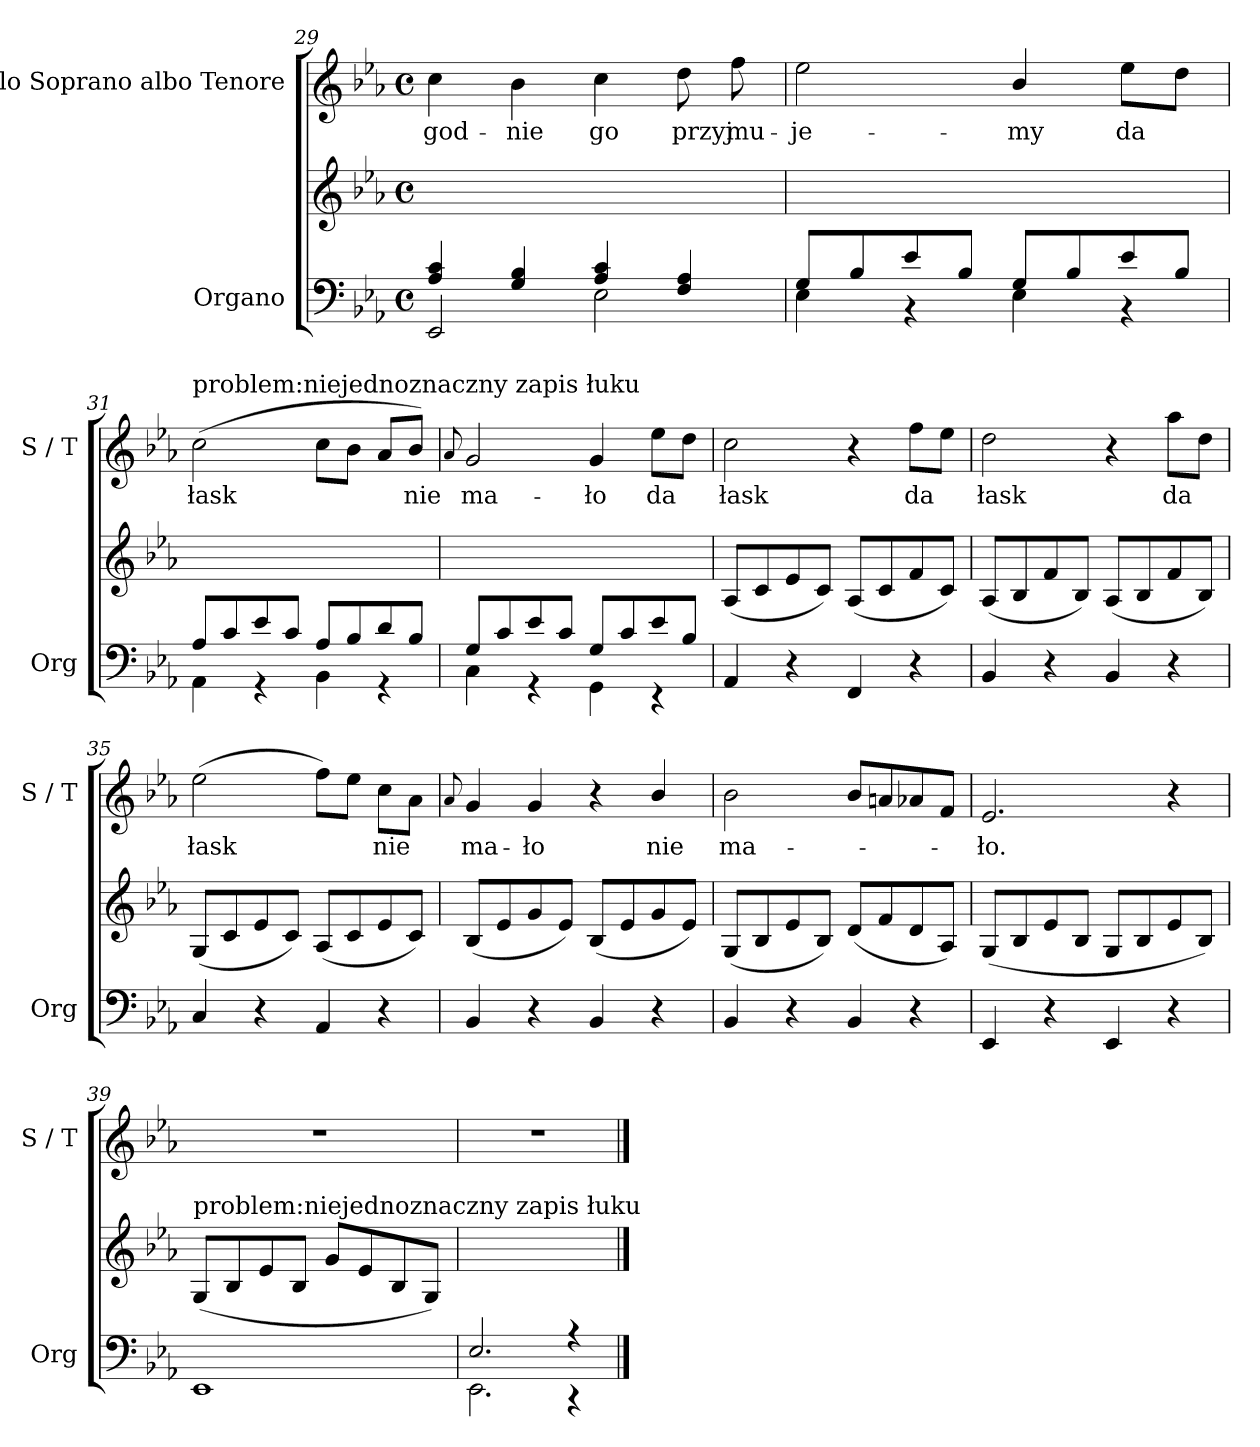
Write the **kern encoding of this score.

**kern	**kern	**kern	**text
*part2	*part2	*part1	*part1
*staff3	*staff2	*staff1	*staff1
*I"Organo	*	*I"Solo Soprano albo Tenore	*
*I'Org	*	*I'S / T	*
*clefF4	*clefG2	*clefG2	*
*k[b-e-a-]	*k[b-e-a-]	*k[b-e-a-]	*
*M4/4	*M4/4	*M4/4	*
*met(c)	*met(c)	*met(c)	*
=29	=29	=29	=29
*^	*	*	*
4A-/ 4c/	2EE-/	1ryy	4cc\	god-
4G/ 4B-/	.	.	4b-\	-nie
4A-/ 4c/	2E-\	.	4cc\	go
4F/ 4A-/	.	.	8dd\	przyj-
.	.	.	8ff\	-mu-
=30	=30	=30	=30	=30
8G/L	4E-\	1ryy	2ee-\	-je-
8B-/	.	.	.	.
8e-/	4r	.	.	.
8B-/J	.	.	.	.
8G/L	4E-\	.	4b-/	-my
8B-/	.	.	.	.
8e-/	4r	.	8ee-\L	da
8B-/J	.	.	8dd\J	.
=31	=31	=31	=31	=31
!	!	!	!LO:TX:a:t=problem&colon;niejednoznaczny zapis łuku	!
8A-/L	4AA-\	1ryy	(2cc\	łask
8c/	.	.	.	.
8e-/	4r	.	.	.
8c/J	.	.	.	.
8A-/L	4BB-\	.	8cc\L	.
8B-/	.	.	8b-\J	.
8d/	4r	.	8a-/L	.
8B-/J	.	.	8b-/J)	nie
=32	=32	=32	=32	=32
.	.	.	8qqa-/	.
8G/L	4C\	1ryy	2g/	ma-
8c/	.	.	.	.
8e-/	4r	.	.	.
8c/J	.	.	.	.
8G/L	4GG\	.	4g/	-ło
8c/	.	.	.	.
8e-/	4r	.	8ee-\L	da
8B-/J	.	.	8dd\J	.
*v	*v	*	*	*
=33	=33	=33	=33
4AA-/	(8A-/L	2cc\	łask
.	8c/	.	.
4r	8e-/	.	.
.	8c/J)	.	.
4FF/	(8A-/L	4r	.
.	8c/	.	.
4r	8f/	8ff\L	da
.	8c/J)	8ee-\J	.
=34	=34	=34	=34
4BB-/	(8A-/L	2dd\	łask
.	8B-/	.	.
4r	8f/	.	.
.	8B-/J)	.	.
4BB-/	(8A-/L	4r	.
.	8B-/	.	.
4r	8f/	8aa-\L	da
.	8B-/J)	8dd\J	.
=35	=35	=35	=35
4C/	(8G/L	(2ee-\	łask
.	8c/	.	.
4r	8e-/	.	.
.	8c/J)	.	.
4AA-/	(8A-/L	8ff\L)	.
.	8c/	8ee-\J	.
4r	8e-/	8cc\L	nie
.	8c/J)	8a-\J	.
=36	=36	=36	=36
.	.	8qqa-/	.
4BB-/	(8B-/L	4g/	ma-
.	8e-/	.	.
4r	8g/	4g/	-ło
.	8e-/J)	.	.
4BB-/	(8B-/L	4r	.
.	8e-/	.	.
4r	8g/	4b-/	nie
.	8e-/J)	.	.
=37	=37	=37	=37
4BB-/	(8G/L	2b-\	ma-
.	8B-/	.	.
4r	8e-/	.	.
.	8B-/J)	.	.
4BB-/	(8d/L	8b-/L	.
.	8f/	8an/	.
4r	8d/	8a-X/	.
.	8A-/J)	8f/J	.
=38	=38	=38	=38
4EE-/	(8G/L	2.e-/	-ło.
.	8B-/	.	.
4r	8e-/	.	.
.	8B-/J	.	.
4EE-/	8G/L	.	.
.	8B-/	.	.
4r	8e-/	4r	.
.	8B-/J)	.	.
=39	=39	=39	=39
!	!LO:TX:a:t=problem&colon;niejednoznaczny zapis łuku	!	!
1EE-	(8G/L	1r	.
.	8B-/	.	.
.	8e-/	.	.
.	8B-/J	.	.
.	8g/L	.	.
.	8e-/	.	.
.	8B-/	.	.
.	8G/J)	.	.
=40	=40	=40	=40
*^	*	*	*
2.E-/	2.EE-\	1ryy	1r	.
4r	4r	.	.	.
*v	*v	*	*	*
==	==	==	==
*-	*-	*-	*-
